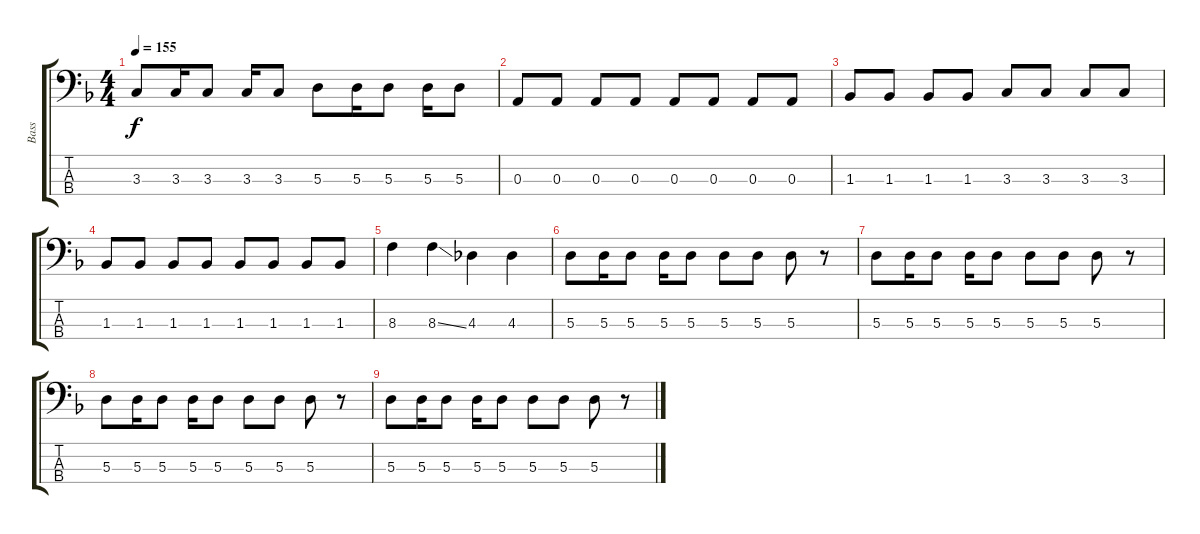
\track ("Bass" "Bass") {instrument electricbasspick}
\staff {score tabs}
\tuning (G2 D2 A1 E1) {hide}
\ts (4 4)
\tempo 155
\clef f4
\ks f
3.3.8{dy f} 3.3.16 3.3.8 3.3.16 3.3.8 5.3.8 5.3.16 5.3.8 5.3.16 5.3.8 |
0.3.8 0.3.8 0.3.8 0.3.8 0.3.8 0.3.8 0.3.8 0.3.8 |
1.3.8 1.3.8 1.3.8 1.3.8 3.3.8 3.3.8 3.3.8 3.3.8 |
1.3.8 1.3.8 1.3.8 1.3.8 1.3.8 1.3.8 1.3.8 1.3.8 |
8.3.4 8.3{ss}.4 4.3.4 4.3.4 |
5.3.8 5.3.16 5.3.8 5.3.16 5.3.8 5.3.8 5.3.8 5.3.8 r.8 |
5.3.8 5.3.16 5.3.8 5.3.16 5.3.8 5.3.8 5.3.8 5.3.8 r.8 |
5.3.8 5.3.16 5.3.8 5.3.16 5.3.8 5.3.8 5.3.8 5.3.8 r.8 |
5.3.8 5.3.16 5.3.8 5.3.16 5.3.8 5.3.8 5.3.8 5.3.8 r.8
